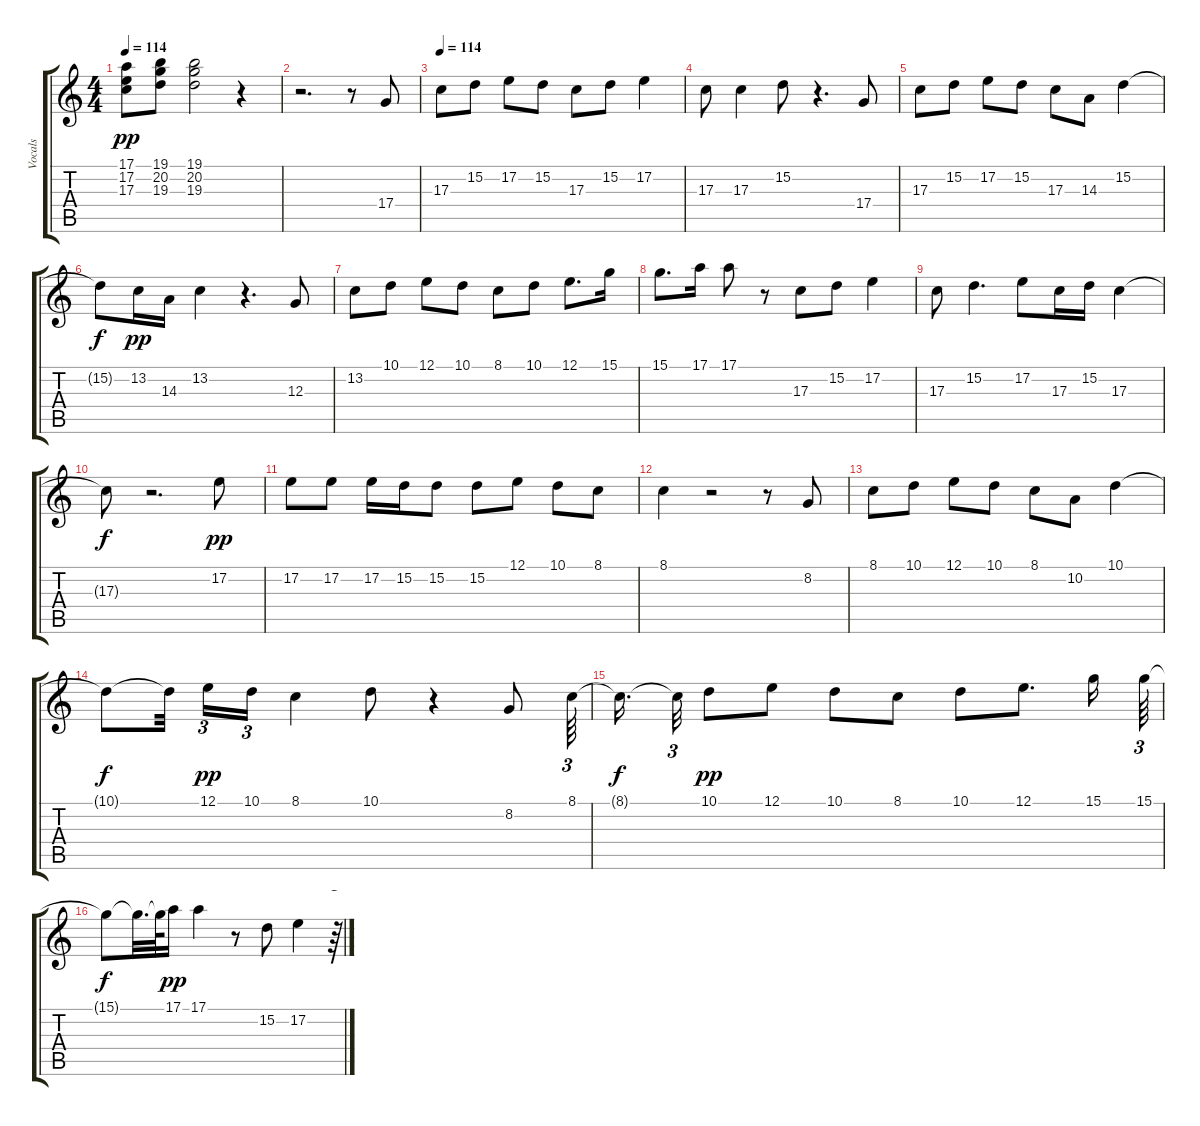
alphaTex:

\track ("Vocals" "Vocals") {instrument flute}
\staff {score tabs}
\tuning (E4 B3 G3 D3 A2 E2) {hide}
\ts (4 4)
\tempo 114
\clef g2
\ks c
(17.1 17.2 17.3).8{dy pp} (19.1 20.2 19.3).8 (19.1 20.2 19.3).2 r.4 |
r.2{d} r.8 17.4.8 |
\tempo 114
17.3.8 15.2.8 17.2.8 15.2.8 17.3.8 15.2.8 17.2.4 |
17.3.8 17.3.4 15.2.8 r.4{d} 17.4.8 |
17.3.8 15.2.8 17.2.8 15.2.8 17.3.8 14.3.8 15.2.4 |
15.2{t}.8{dy f} 13.2.16{dy pp} 14.3.16 13.2.4 r.4{d} 12.3.8 |
13.2.8 10.1.8 12.1.8 10.1.8 8.1.8 10.1.8 12.1.8{d} 15.1.16 |
15.1.8{d} 17.1.16 17.1.8 r.8 17.3.8 15.2.8 17.2.4 |
17.3.8 15.2.4{d} 17.2.8 17.3.16 15.2.16 17.3.4 |
17.3{t}.8{dy f} r.2{d} 17.2.8{dy pp} |
17.2.8 17.2.8 17.2.16 15.2.16 15.2.8 15.2.8 12.1.8 10.1.8 8.1.8 |
8.1.4 r.2 r.8 8.2.8 |
8.1.8 10.1.8 12.1.8 10.1.8 8.1.8 10.2.8 10.1.4 |
10.1{t}.8{dy f} 10.1{t}.32{beam splitsecondary} 12.1.16{tu (3 2) dy pp} 10.1.16{tu (3 2)} 8.1.4 10.1.8 r.4 8.2.8 8.1.64{tu (3 2)} |
8.1{t}.16{d dy f beam splitsecondary} 8.1{t}.32{tu (3 2)} 10.1.8{dy pp} 12.1.8 10.1.8 8.1.8 10.1.8 12.1.8{d} 15.1.16 15.1.64{tu (3 2)} |
15.1{t}.8{dy f} 15.1{t}.32{d} 15.1{t}.64 17.1.16{dy pp} 17.1.4 r.8 15.2.8 17.2.4 r.64{tu (3 2)}
